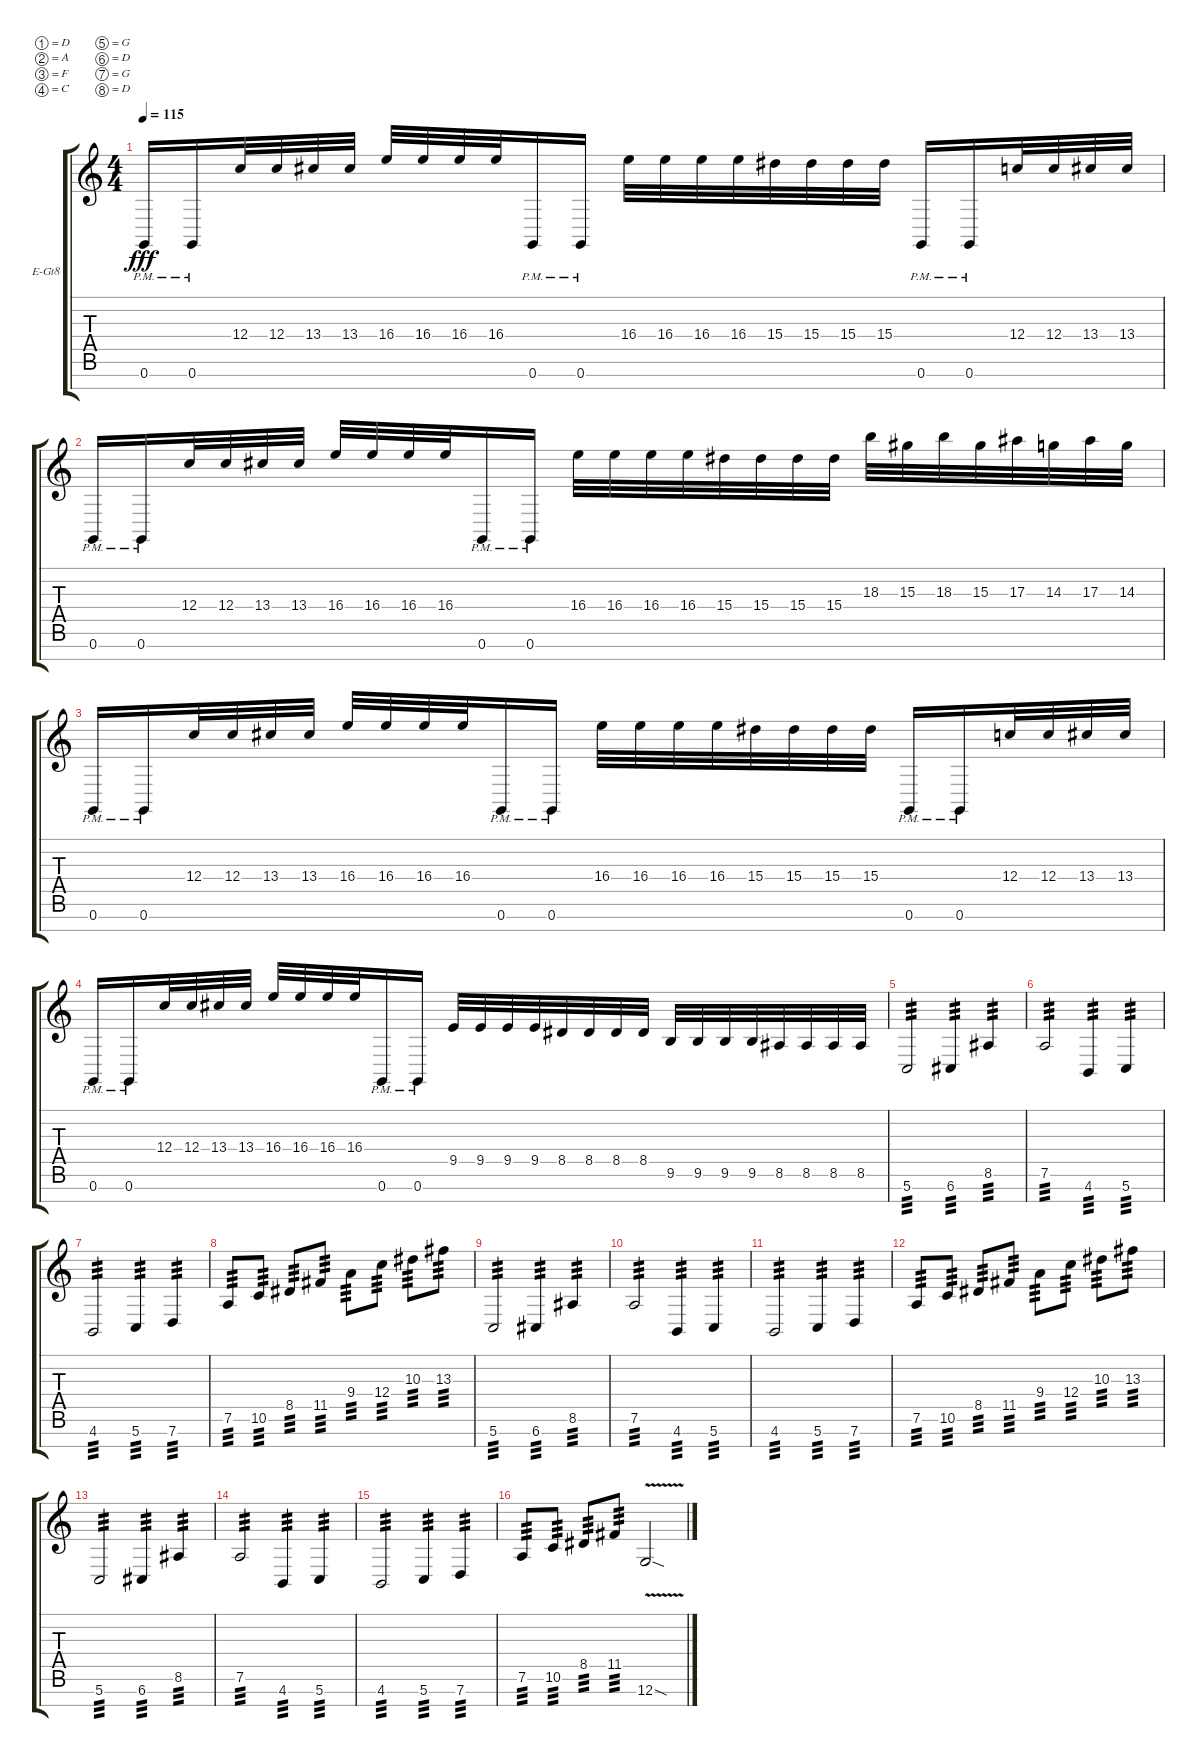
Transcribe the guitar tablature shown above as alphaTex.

\bracketExtendMode groupsimilarinstruments
\firstSystemTrackNameOrientation horizontal
\otherSystemsTrackNameOrientation horizontal
\track ("Sam" "E-Gt8") {instrument overdrivenguitar}
\staff {score tabs}
\tuning (D4 A3 F3 C3 G2 D2 G1 D1)
\ts (4 4)
\tempo 115
\clef g2
\ks c
0.7{pm}.16{dy fff} 0.7{pm}.16 12.4.32 12.4.32 13.4.32 13.4.32 16.4.32 16.4.32 16.4.32 16.4.32 0.7{pm}.16 0.7{pm}.16 16.4.32 16.4.32 16.4.32 16.4.32 15.4.32 15.4.32 15.4.32 15.4.32 0.7{pm}.16 0.7{pm}.16 12.4.32 12.4.32 13.4.32 13.4.32 |
0.7{pm}.16 0.7{pm}.16 12.4.32 12.4.32 13.4.32 13.4.32 16.4.32 16.4.32 16.4.32 16.4.32 0.7{pm}.16 0.7{pm}.16 16.4.32 16.4.32 16.4.32 16.4.32 15.4.32 15.4.32 15.4.32 15.4.32 18.3.32 15.3.32 18.3.32 15.3.32 17.3.32 14.3.32 17.3.32 14.3.32 |
0.7{pm}.16 0.7{pm}.16 12.4.32 12.4.32 13.4.32 13.4.32 16.4.32 16.4.32 16.4.32 16.4.32 0.7{pm}.16 0.7{pm}.16 16.4.32 16.4.32 16.4.32 16.4.32 15.4.32 15.4.32 15.4.32 15.4.32 0.7{pm}.16 0.7{pm}.16 12.4.32 12.4.32 13.4.32 13.4.32 |
0.7{pm}.16 0.7{pm}.16 12.4.32 12.4.32 13.4.32 13.4.32 16.4.32 16.4.32 16.4.32 16.4.32 0.7{pm}.16 0.7{pm}.16 9.5.32 9.5.32 9.5.32 9.5.32 8.5.32 8.5.32 8.5.32 8.5.32 9.6.32 9.6.32 9.6.32 9.6.32 8.6.32 8.6.32 8.6.32 8.6.32 |
5.7.2{tp 3} 6.7.4{tp 3} 8.6.4{tp 3} |
7.6.2{tp 3} 4.7.4{tp 3} 5.7.4{tp 3} |
4.7.2{tp 3} 5.7.4{tp 3} 7.7.4{tp 3} |
7.6.8{tp 3} 10.6.8{tp 3} 8.5.8{tp 3} 11.5.8{tp 3} 9.4.8{tp 3} 12.4.8{tp 3} 10.3.8{tp 3} 13.3.8{tp 3} |
5.7.2{tp 3} 6.7.4{tp 3} 8.6.4{tp 3} |
7.6.2{tp 3} 4.7.4{tp 3} 5.7.4{tp 3} |
4.7.2{tp 3} 5.7.4{tp 3} 7.7.4{tp 3} |
7.6.8{tp 3} 10.6.8{tp 3} 8.5.8{tp 3} 11.5.8{tp 3} 9.4.8{tp 3} 12.4.8{tp 3} 10.3.8{tp 3} 13.3.8{tp 3} |
5.7.2{tp 3} 6.7.4{tp 3} 8.6.4{tp 3} |
7.6.2{tp 3} 4.7.4{tp 3} 5.7.4{tp 3} |
4.7.2{tp 3} 5.7.4{tp 3} 7.7.4{tp 3} |
7.6.8{tp 3} 10.6.8{tp 3} 8.5.8{tp 3} 11.5.8{tp 3} 12.7{v sod}.2
